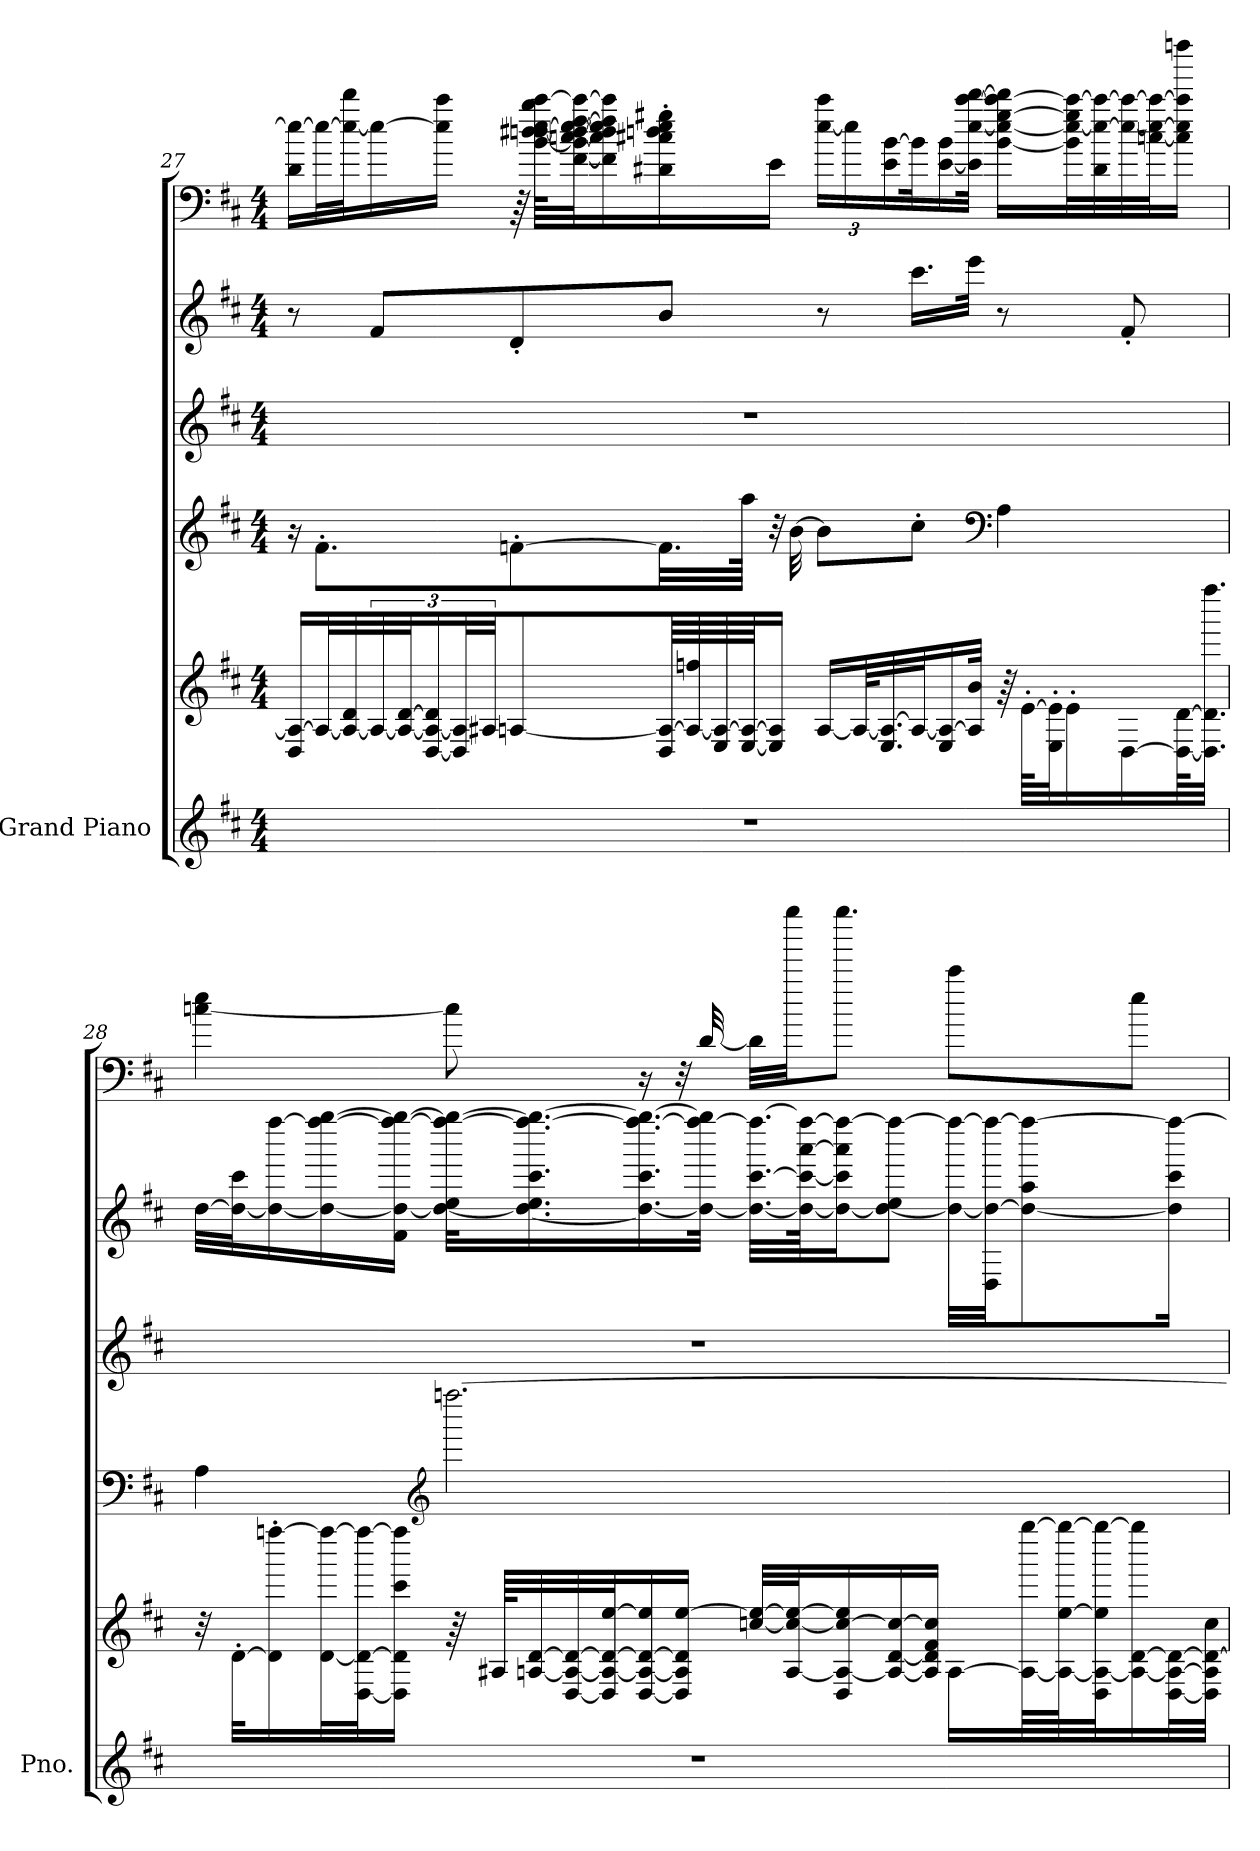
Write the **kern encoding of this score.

**kern	**kern	**kern	**kern	**kern	**kern
*part1	*part1	*part1	*part1	*part1	*part1
*staff6	*staff5	*staff4	*staff3	*staff2	*staff1
*I"Grand Piano	*	*	*	*	*
*I'Pno.	*	*	*	*	*
!!LO:PB:g=z
*clefG2	*clefG2	*clefG2	*clefG2	*clefG2	*clefF4
*k[f#c#]	*k[f#c#]	*k[f#c#]	*k[f#c#]	*k[f#c#]	*k[f#c#]
*M4/4	*M4/4	*M4/4	*M4/4	*M4/4	*M4/4
=27	=27	=27	=27	=27	=27
1r	16D/ 16A/_LL	16r	1r	8r	16d\ 16ee\_LL
.	32A/L_	8.f#'\L	.	.	32ee\L_
.	32A/_ 32d/	.	.	.	32ee\_ 32ddd\J
.	48A/_	.	.	8f#/L	16ee\_
.	48A/_ [48d/J	.	.	.	.
.	[24D/ 24A/_ 24d/]	.	.	.	.
.	.	.	.	.	16ee\] 16ccc#\JJ
.	48D/] 48A/]L	.	.	.	.
.	48A#X/JJ	.	.	.	.
.	[8An/	[8fn'\	.	8d'/	64r
.	.	.	.	.	[64b\ [64ddn\ 64dd#X\ [64ee\ 64bb\ [64ccc#\KLLL
.	.	.	.	.	[32f#\ 32b\] [32ccn\ 32dd\_ 32ee\_ [32ff#\ 32ccc#\_J
.	.	.	.	.	16f#\] 16cc\] 16dd\] 16ee\] 16ff#\] 16ccc#\]
.	64D/ 64A/_LLL	32.f\LL]	.	8b/J	16d#X\' 16cc#X\' 16ddn\' 16ee\' 16gg#X\'
.	64A/_ 64ffn/	.	.	.	.
.	64E/ 64A/_	.	.	.	.
.	[64E/ 64A/_JJ	64aa\JJJk	.	.	.
.	16E/] 16A/]JJ	32r	.	.	16e\JJ
.	.	[32b\	.	.	.
*	*	*	*	*	*Xbrackettup
.	[16A/LL	8b\L]	.	8r	[24ee\ 24ccc#\LL
.	.	.	.	.	24ee\]
.	64A/KL_	.	.	.	.
.	32.E/ 32.A/_	.	.	.	.
.	.	.	.	.	24e\ [24b\
.	32A/J_	8cc#'\J	.	16.ccc#\LL	32b\K]
.	16E/ 16A/_	.	.	.	[16e\ 16b\
.	32A/] 32b/JJk	.	.	32eee\JJk	32e\] [32ee\ [32ccc#\ [32ddd\JJk
*	*	*clefF4	*	*	*
.	64r	4A\	.	8r	[16b\ 16ee\_ [16gg#\ 16ccc#\_ 16ddd\]LL
.	[64e'\KLLL	.	.	.	.
.	32E\' 32e\]'J	.	.	.	.
.	16e'\	.	.	.	32b\] 32ee\_ 32gg#\] 32ccc#\_L
.	.	.	.	.	32d#\ 32ee\_ 32ccc#\_
.	[16D\	.	.	8f#'/	32ee\_ 32ccc#\_
.	.	.	.	.	[32ccn\ 32ee\_ 32ccc#\_J
.	64D\_ [64d\KL	.	.	.	16cc\] 16ee\] 16ccc#\] 16ffffn\JJ
.	32.D\] 32.d\] 32.ffff#\JJJ	.	.	.	.
=28	=28	=28	=28	=28	=28
1r	32r	4A\	1r	[32dd\LLL	[4ccn\ 4ee\
*	*	*clefG2	*	*	*
.	[32d'\KLL	.	.	32dd\_ 32ccc#\J	.
.	16d\]' [16ffffn\'	.	.	16dd\_ [16ffff#\	.
.	[32d\ 32ffff\_L	.	.	16dd\_ 16ffff#\_ [16gggg\	.
.	[32D\ 32d\_ 32ffff\_J	.	.	.	.
.	16D\] 16d\] 16ccc#\ 16ffff\]JJ	.	.	16f#\ 16dd\_ 16ffff#\_ 16gggg\_JJ	.
.	64r	[2.ffffn\	.	32dd\_ 32ee\ 32ffff#\_ 32gggg\_KLL	8cc\]
.	64A#X/KLLL	.	.	.	.
.	[32An/ [32d/	.	.	16.dd\_ 16.ee\ 16.ccc#\ 16.ffff#\_ 16.gggg\_	.
.	[32D/ 32A/_ 32d/_	.	.	.	.
.	32D/] 32A/_ 32d/_ [32ee/J	.	.	.	.
.	[16D/ 16A/_ 16d/_ 16ee/]	.	.	16.dd\_ 16.ccc#\ 16.ffff#\_ 16.gggg\_	16r
.	16D/] 16A/] 16d/] [16ee/JJ	.	.	.	32r
.	.	.	.	32dd\_ 32ffff#\_ 32gggg\]JJk	[32d/
.	[32ccn/ 32ee/_LLL	.	.	32.dd\_ [32.ccc#\ 32.ffff#\_LLL	32d\LLL]
.	[32A/ 32cc/_ 32ee/_J	.	.	.	32gggg\JJ
.	.	.	.	64dd\_ 64ccc#\_ [64aaa\ 64ffff#\_JK	.
.	16D/ 16A/_ 16cc/_ 16ee/]	.	.	16dd\_ 16ccc#\] 16aaa\] 16ffff#\_J	8.gggg\J
.	16A/_ [16d/ 16cc/_	.	.	8dd\_ 8ee\ 8ffff#\_J	.
.	16A/] 16d/] 16f#/ 16cc/]JJ	.	.	.	.
.	[16A\LL	.	.	32dd\_ 32ffff#\_LLL	8ccc#\L
.	.	.	.	32D\ 32dd\_ 32ffff#\_JJ	.
.	64A\_ [64gggg\LL	.	.	8dd\_ 8aa\ 8ffff#\_	.
.	64A\_ [64ee\ 64gggg\_J	.	.	.	.
.	32D\ 32A\_ 32ee\] 32gggg\_J	.	.	.	.
.	16A\_ [16d\ 16gggg\]	.	.	.	8ee\J
.	[32D\ 32A\_ 32d\_L	.	.	16dd\] 16ccc#\ 16ffff#\_Jk	.
.	32D\] 32A\] 32d\_ 32cc\JJJ	.	.	.	.
=	=	=	=	=	=
*-	*-	*-	*-	*-	*-
